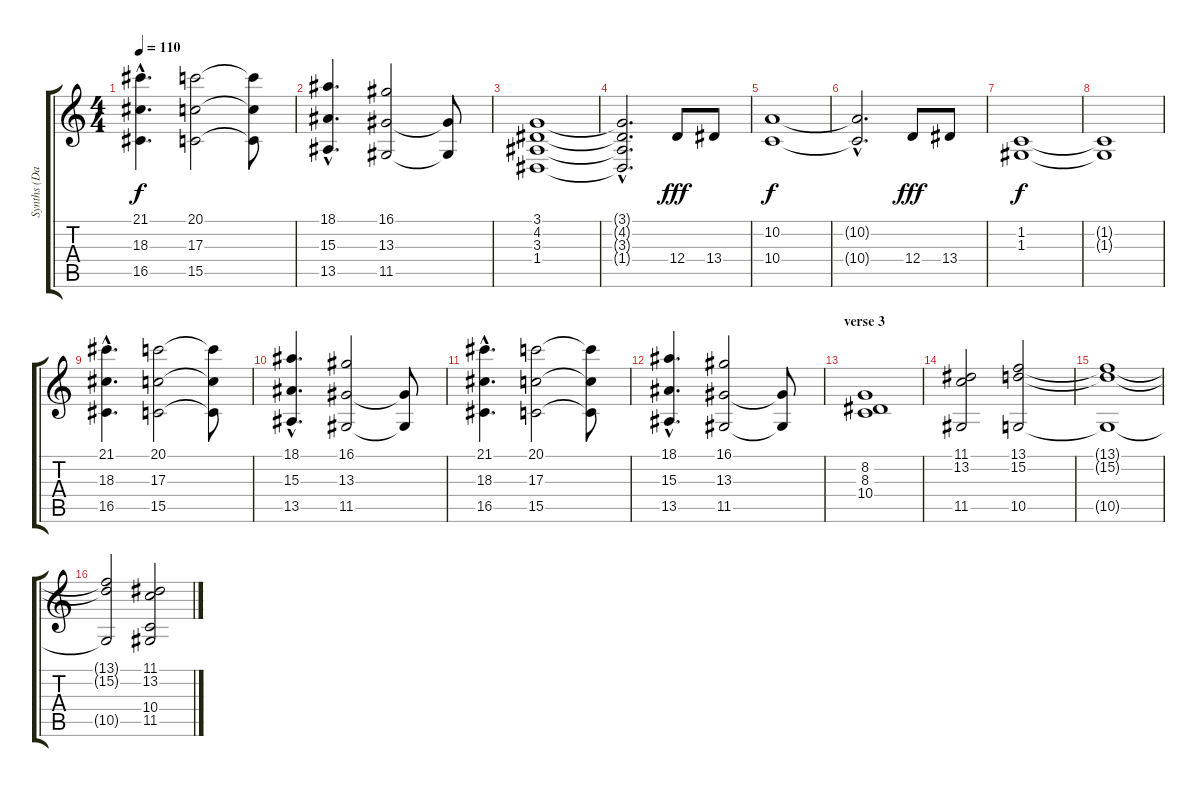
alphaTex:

\track ("Synths (Davies)" "Synths (Da") {instrument stringensemble1}
\staff {score tabs}
\tuning (E4 B3 G3 D3 A2 E2) {hide}
\ts (4 4)
\tempo 110
\clef g2
\ks c
(21.1{hac} 18.3{hac} 16.5{hac}).4{d dy f} (20.1 17.3 15.5).2 (20.1{t} 17.3{t} 15.5{t}).8 |
(18.1{hac} 15.3{hac} 13.5{hac}).4{d} (16.1 13.3 11.5).2 (13.3{t} 11.5{t}).8 |
(3.1 4.2 3.3 1.4).1 |
(3.1{hac t} 4.2{hac t} 3.3{hac t} 1.4{hac t}).2{d} 12.4.8{dy fff} 13.4.8 |
(10.2 10.4).1{dy f} |
(10.2{hac t} 10.4{hac t}).2{d} 12.4.8{dy fff} 13.4.8 |
(1.2 1.3).1{dy f} |
(1.2{t} 1.3{t}).1 |
(21.1{hac} 18.3{hac} 16.5{hac}).4{d} (20.1 17.3 15.5).2 (20.1{t} 17.3{t} 15.5{t}).8 |
(18.1{hac} 15.3{hac} 13.5{hac}).4{d} (16.1 13.3 11.5).2 (13.3{t} 11.5{t}).8 |
(21.1{hac} 18.3{hac} 16.5{hac}).4{d} (20.1 17.3 15.5).2 (20.1{t} 17.3{t} 15.5{t}).8 |
(18.1{hac} 15.3{hac} 13.5{hac}).4{d} (16.1 13.3 11.5).2 (13.3{t} 11.5{t}).8 |
\section ("" "verse 3")
(8.2 8.3 10.4).1{instrument drawbarorgan} |
(11.1 13.2 11.5).2 (13.1 15.2 10.5).2 |
(13.1{t} 15.2{t} 10.5{t}).1 |
(13.1{t} 15.2{t} 10.5{t}).2 (11.1 13.2 10.4 11.5).2
